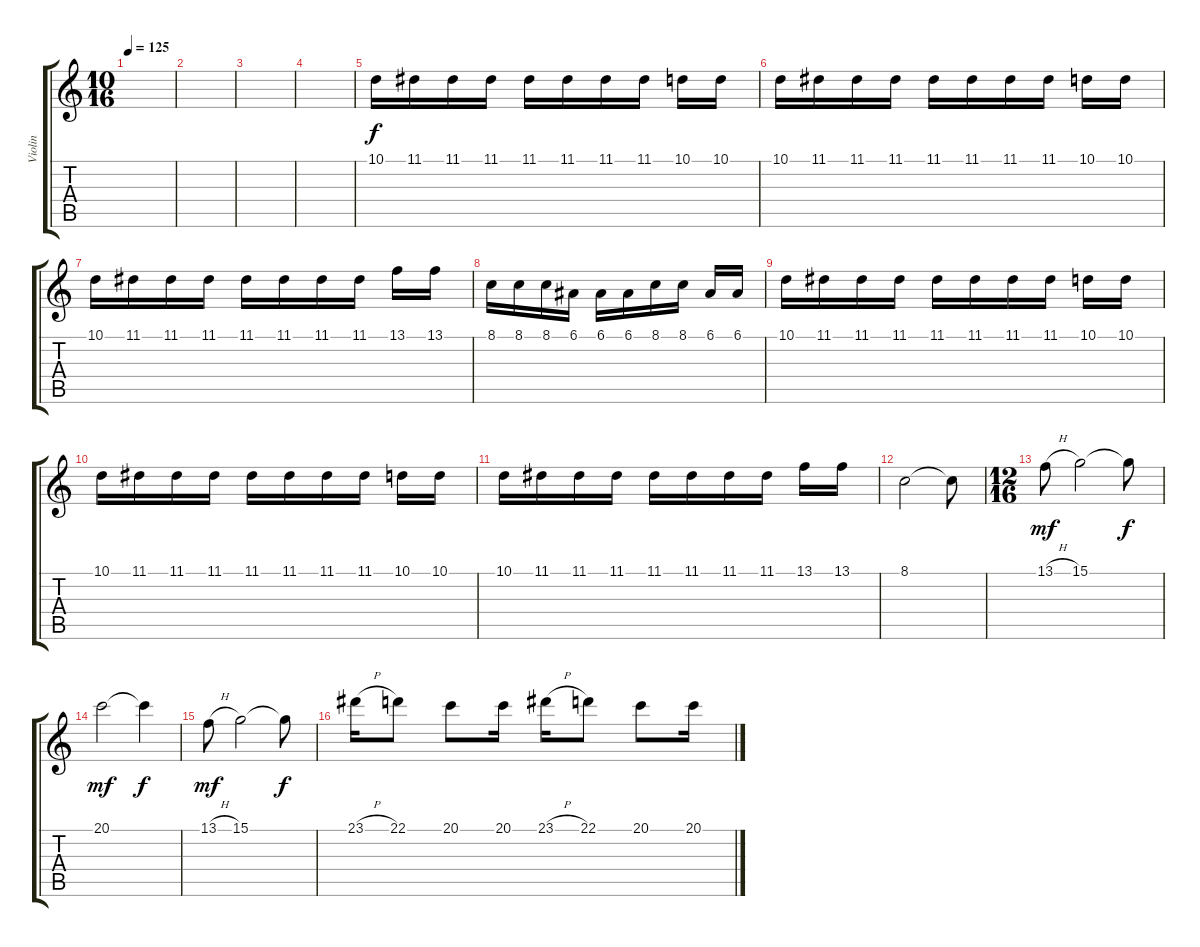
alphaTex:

\track ("Violin" "Violin") {instrument violin}
\staff {score tabs}
\tuning (E4 B3 G3 D3 A2 E2) {hide}
\ts (10 16)
\tempo 125
\clef g2
\ks c
|
|
|
|
10.1.16 11.1.16 11.1.16 11.1.16 11.1.16 11.1.16 11.1.16 11.1.16 10.1.16 10.1.16 |
10.1.16 11.1.16 11.1.16 11.1.16 11.1.16 11.1.16 11.1.16 11.1.16 10.1.16 10.1.16 |
10.1.16 11.1.16 11.1.16 11.1.16 11.1.16 11.1.16 11.1.16 11.1.16 13.1.16 13.1.16 |
8.1.16 8.1.16 8.1.16 6.1.16 6.1.16 6.1.16 8.1.16 8.1.16 6.1.16 6.1.16 |
10.1.16 11.1.16 11.1.16 11.1.16 11.1.16 11.1.16 11.1.16 11.1.16 10.1.16 10.1.16 |
10.1.16 11.1.16 11.1.16 11.1.16 11.1.16 11.1.16 11.1.16 11.1.16 10.1.16 10.1.16 |
10.1.16 11.1.16 11.1.16 11.1.16 11.1.16 11.1.16 11.1.16 11.1.16 13.1.16 13.1.16 |
8.1.2 8.1{t}.8 |
\ts (12 16)
13.1{h}.8{dy mf} 15.1.2 15.1{t}.8{dy f} |
20.1.2{dy mf} 20.1{t}.4{dy f} |
13.1{h}.8{dy mf} 15.1.2 15.1{t}.8{dy f} |
23.1{h}.16 22.1.8 20.1.8 20.1.16 23.1{h}.16 22.1.8 20.1.8 20.1.16
